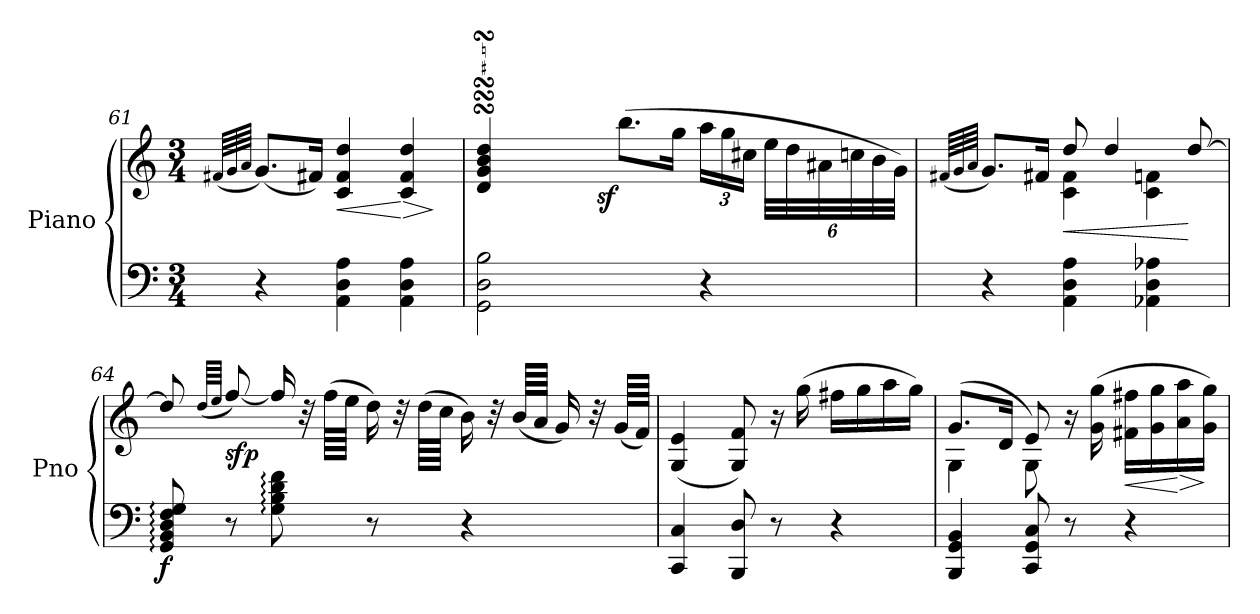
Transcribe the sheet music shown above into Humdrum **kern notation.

**kern	**kern	**dynam
*part1	*part1	*part1
*staff2	*staff1	*staff1/2
*I"Piano	*	*
*I'Pno	*	*
!!LO:PB:g=z
*clefF4	*clefG2	*
*k[]	*k[]	*
*C:	*C:	*
*M3/4	*M3/4	*
=61	=61	=61
.	(64qf#X/LLLL	.
.	64qg/	.
.	64qa/JJJJ	.
4r	(8.g/L)	.
.	16f#X/Jk)	.
!	!	!LO:HP:b
4AA\ 4D\ 4A\	4c/ 4f#/ 4dd/	<
!	!	!LO:HP:n=1:b
4AA\ 4D\ 4A\	4c/ 4f#/ 4dd/	[ >
.	.	]
=62	=62	=62
*	*^	*
2GG\ 2D\ 2B\	4d/sSSS 4g/sSSS 4b/sSSS 4dd/sSSS	8ryy	.
.	.	32eeyy	.
.	.	32ddyy	.
.	.	32cc#Xyy	.
!	!	!	!LO:DY:b
.	.	32ddyy	sf
.	(8.bb\L	2ryy	.
.	16gg\Jk	.	.
*	*Xbrackettup	*	*
4r	24aa\LL	.	.
.	24gg\	.	.
.	24cc#X\JJ	.	.
.	48ee\LLL	.	.
.	48dd\	.	.
.	48a#X\	.	.
.	48ccn\	.	.
.	48b\	.	.
.	48g\JJJ)	.	.
=63	=63	=63	=63
.	(64qf#X/LLLL	.	.
.	64qg/	.	.
.	64qa/JJJJ	.	.
4r	8.g/L)	4ryy	.
.	16f#X/Jk	.	.
!	!	!	!LO:HP:b
4AA\ 4D\ 4A\	8dd/	4c\ 4f#\	<
.	4dd/	.	.
4AA-X\ 4D\ 4A-X\	.	4c\ 4fn\	.
.	[8dd/	.	[
*	*v	*v	*
!!LO:LB:g=z
=64	=64	=64
!	!	!LO:DY:b=2
8GG/: 8BB/: 8D/: 8F/: 8G/:	8dd/]	f
.	(64qdd/LLLL	.
.	64qee/JJJJ	.
!	!	!LO:DY:b
8r	[8ff/)	sfp
8G\: 8B\: 8d\: 8f\:	16ff/]	.
.	32r	.
.	(64ff\LLLL	.
.	64ee\JJJJ	.
8r	16dd\)	.
.	32r	.
.	(64dd\LLLL	.
.	64cc\JJJJ	.
4r	16b\)	.
.	32r	.
.	(64b/LLLL	.
.	64a/JJJJ	.
.	16g/)	.
.	32r	.
.	(64g/LLLL	.
.	64f/JJJJ)	.
=65	=65	=65
4CC/ 4C/	(4G/ 4e/	.
8BBB/ 8D/	8G/ 8f/)	.
8r	16r	.
.	(16gg\	.
4r	16ff#X\LL	.
.	16gg\	.
.	16aa\	.
.	16gg\JJ)	.
=66	=66	=66
*	*^	*
4BBB/ 4GG/ 4BB/	(8.g/L	4G\	.
.	16d/Jk	.	.
8CC/ 8GG/ 8C/	8e/)	8G\	.
8r	16r	4.ryy	.
.	(16g\ 16gg\	.	.
!	!	!	!LO:HP:b
4r	16f#X\ 16ff#X\LL	.	<
.	16g\ 16gg\	.	.
!	!	!	!LO:HP:n=1:b
.	16a\ 16aa\	.	[ >
.	16g\ 16gg\JJ)	.	]
*	*v	*v	*
=	=	=
*-	*-	*-
